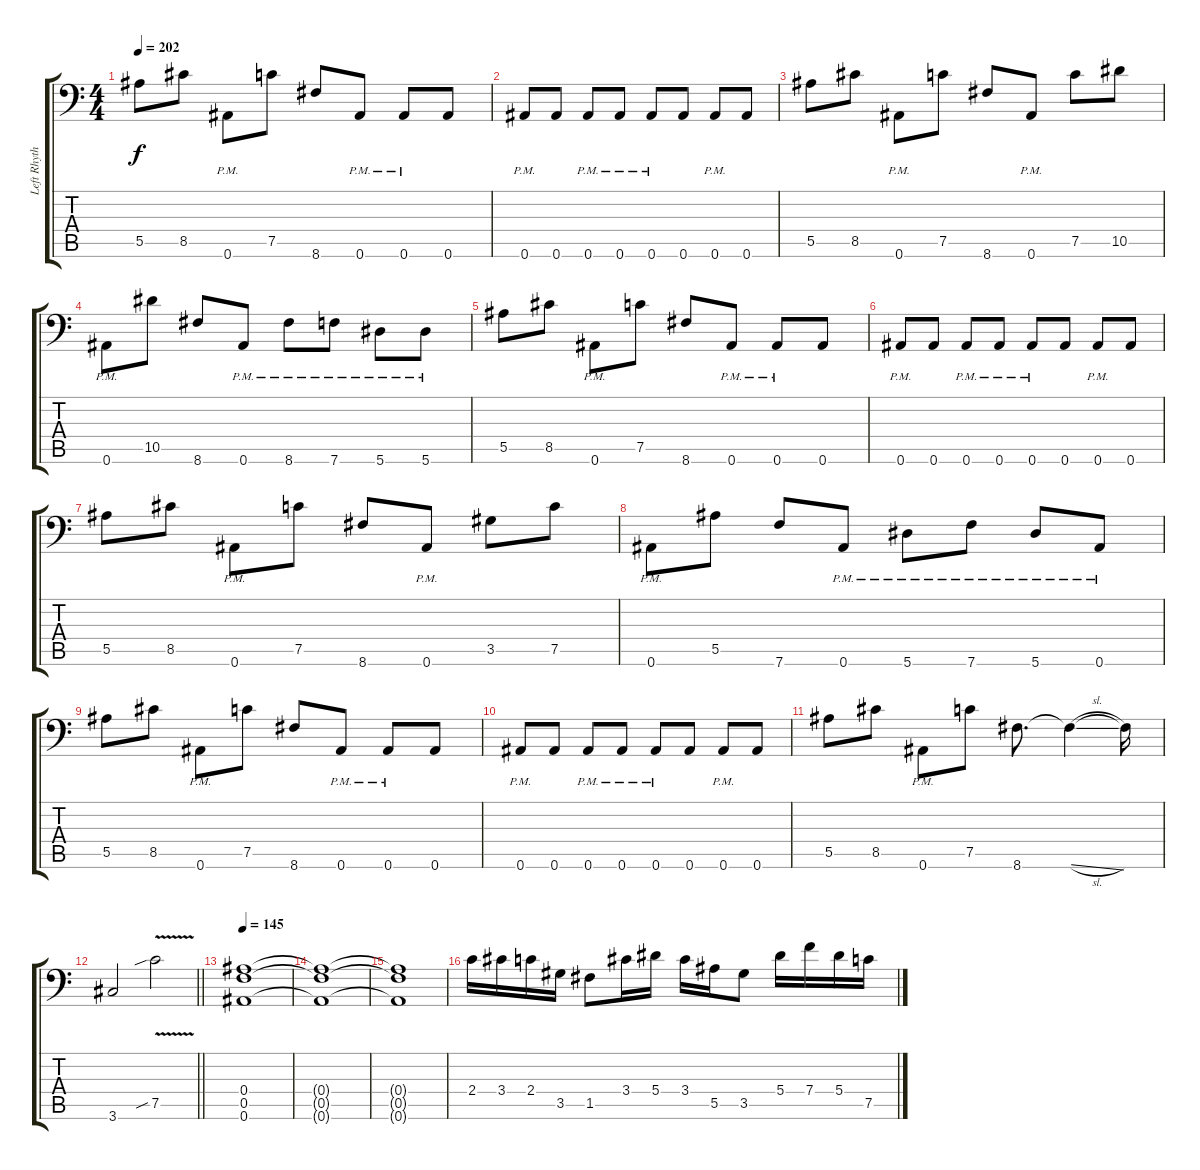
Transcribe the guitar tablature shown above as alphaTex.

\track ("Left Rhythm" "Left Rhyth") {instrument distortionguitar}
\staff {score tabs}
\tuning (C4 G3 Eb3 Bb2 F2 Bb1) {hide}
\ts (4 4)
\tempo 202
\clef f4
\ks c
5.5.8{dy f} 8.5.8 0.6{pm}.8 7.5.8 8.6.8 0.6{pm}.8 0.6{pm}.8 0.6.8 |
0.6{pm}.8 0.6.8 0.6{pm}.8 0.6{pm}.8 0.6{pm}.8 0.6.8 0.6{pm}.8 0.6.8 |
5.5.8 8.5.8 0.6{pm}.8 7.5.8 8.6.8 0.6{pm}.8 7.5.8 10.5.8 |
0.6{pm}.8 10.5.8 8.6.8 0.6{pm}.8 8.6{pm}.8 7.6{pm}.8 5.6{pm}.8 5.6{pm}.8 |
5.5.8 8.5.8 0.6{pm}.8 7.5.8 8.6.8 0.6{pm}.8 0.6{pm}.8 0.6.8 |
0.6{pm}.8 0.6.8 0.6{pm}.8 0.6{pm}.8 0.6{pm}.8 0.6.8 0.6{pm}.8 0.6.8 |
5.5.8 8.5.8 0.6{pm}.8 7.5.8 8.6.8 0.6{pm}.8 3.5.8 7.5.8 |
0.6{pm}.8 5.5.8 7.6.8 0.6{pm}.8 5.6{pm}.8 7.6{pm}.8 5.6{pm}.8 0.6{pm}.8 |
5.5.8 8.5.8 0.6{pm}.8 7.5.8 8.6.8 0.6{pm}.8 0.6{pm}.8 0.6.8 |
0.6{pm}.8 0.6.8 0.6{pm}.8 0.6{pm}.8 0.6{pm}.8 0.6.8 0.6{pm}.8 0.6.8 |
5.5.8 8.5.8 0.6{pm}.8 7.5.8 8.6.8{d} 8.6{sl t}.4 8.6{t}.16 |
\barLineRight lightlight
3.6.2 7.5{v sib}.2 |
\section ("" "")
\tempo 145
(0.4 0.5 0.6).1 |
(0.4{t} 0.5{t} 0.6{t}).1 |
(0.4{t} 0.5{t} 0.6{t}).1 |
2.4.16 3.4.16 2.4.16 3.5.16 1.5.8 3.4.16 5.4.16 3.4.16 5.5.16 3.5.8 5.4.16 7.4.16 5.4.16 7.5.16
